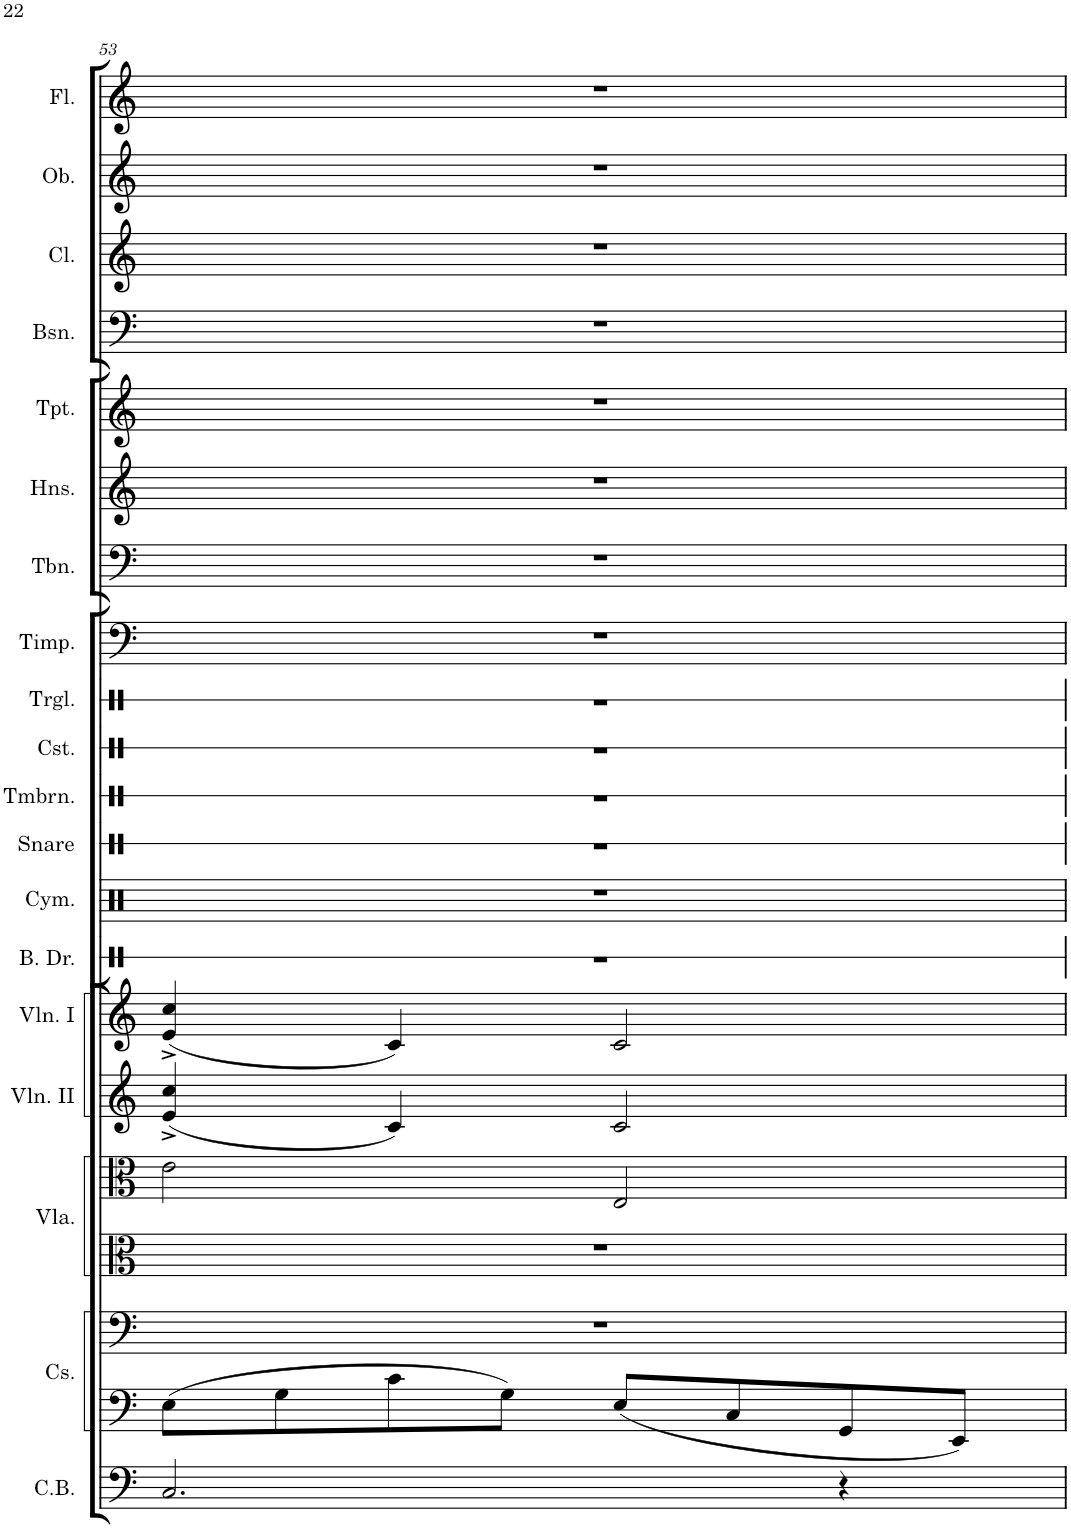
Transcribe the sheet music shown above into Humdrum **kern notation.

**kern	**kern	**kern	**kern	**kern	**kern	**kern	**kern	**kern	**kern	**kern	**kern	**kern	**kern	**kern	**kern	**kern	**kern	**kern	**kern	**kern
*part19	*part18	*part18	*part17	*part17	*part16	*part15	*part14	*part13	*part12	*part11	*part10	*part9	*part8	*part7	*part6	*part5	*part4	*part3	*part2	*part1
*staff21	*staff20	*staff19	*staff18	*staff17	*staff16	*staff15	*staff14	*staff13	*staff12	*staff11	*staff10	*staff9	*staff8	*staff7	*staff6	*staff5	*staff4	*staff3	*staff2	*staff1
*I"Contrabass	*I"Violoncellos	*	*I"Viola	*	*I"Violin II	*I"Violin I	*I"Bass Drum	*I"Cymbals	*I"Snare Drum	*I"Tambourine	*I"Castanets	*I"Triangle	*I"Timpani	*I"Trombone	*I"3 Horns	*I"Trumpet	*I"Bassoon	*I"Clarinet	*I"Oboe	*I"Flute
*I'C.B.	*	*	*I'Vla.	*	*I'Vln. II	*I'Vln. I	*I'B. Dr.	*I'Cym.	*I'Snare	*I'Tmbrn.	*I'Cst.	*I'Trgl.	*I'Timp.	*I'Tbn.	*I'Hns.	*I'Tpt.	*I'Bsn.	*I'Cl.	*I'Ob.	*I'Fl.
!!LO:PB:g=z
*clefF4	*clefF4	*clefF4	*clefC3	*clefC3	*clefG2	*clefG2	*clefX	*clefX	*clefX	*clefX	*clefX	*clefX	*clefF4	*clefF4	*clefG2	*clefG2	*clefF4	*clefG2	*clefG2	*clefG2
*Trd7c12	*	*	*	*	*	*	*	*	*	*	*	*	*	*	*Trd4c7	*Trd1c2	*	*Trd1c2	*	*
*k[]	*k[]	*k[]	*k[]	*k[]	*k[]	*k[]	*k[]	*k[]	*k[]	*k[]	*k[]	*k[]	*k[]	*k[]	*k[]	*k[]	*k[]	*k[]	*k[]	*k[]
*M4/4	*M4/4	*M4/4	*M4/4	*M4/4	*M4/4	*M4/4	*M4/4	*M4/4	*M4/4	*M4/4	*M4/4	*M4/4	*M4/4	*M4/4	*M4/4	*M4/4	*M4/4	*M4/4	*M4/4	*M4/4
=53	=53	=53	=53	=53	=53	=53	=53	=53	=53	=53	=53	=53	=53	=53	=53	=53	=53	=53	=53	=53
2.C/	8E\L	1r	1r	2e\	(4e/^ 4cc/^	(4e/^ 4cc/^	1r	1r	1r	1r	1r	1r	1r	1r	1r	1r	1r	1r	1r	1r
.	8G\	.	.	.	.	.	.	.	.	.	.	.	.	.	.	.	.	.	.	.
.	8c\	.	.	.	4c/)	4c/)	.	.	.	.	.	.	.	.	.	.	.	.	.	.
.	8G\J	.	.	.	.	.	.	.	.	.	.	.	.	.	.	.	.	.	.	.
.	8E/L	.	.	2E/	2c/	2c/	.	.	.	.	.	.	.	.	.	.	.	.	.	.
.	8C/	.	.	.	.	.	.	.	.	.	.	.	.	.	.	.	.	.	.	.
4r	8GG/	.	.	.	.	.	.	.	.	.	.	.	.	.	.	.	.	.	.	.
.	8EE/J	.	.	.	.	.	.	.	.	.	.	.	.	.	.	.	.	.	.	.
=	=	=	=	=	=	=	=	=	=	=	=	=	=	=	=	=	=	=	=	=
*-	*-	*-	*-	*-	*-	*-	*-	*-	*-	*-	*-	*-	*-	*-	*-	*-	*-	*-	*-	*-
